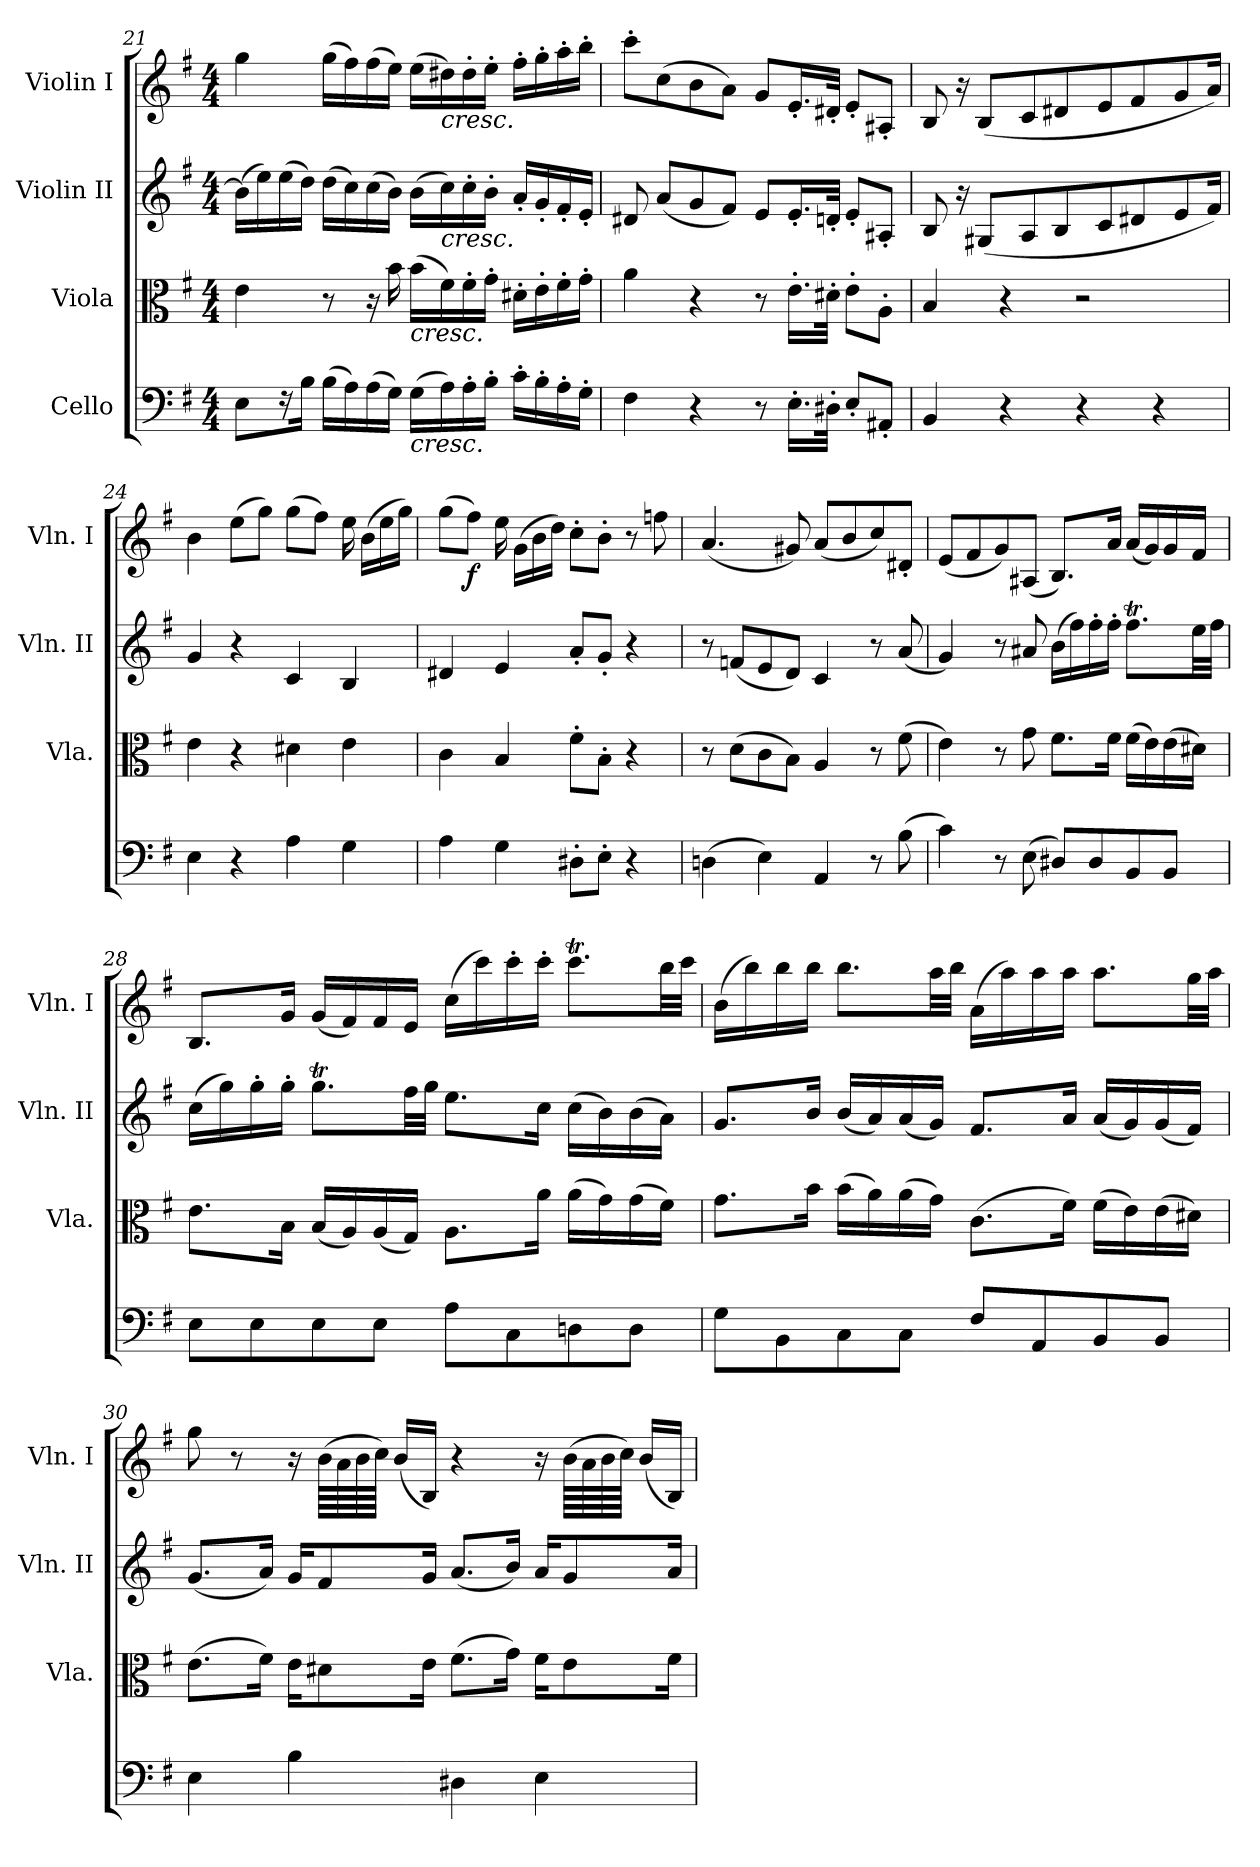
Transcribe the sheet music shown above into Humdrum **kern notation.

**kern	**kern	**kern	**kern	**dynam
*part4	*part3	*part2	*part1	*part1
*staff4	*staff3	*staff2	*staff1	*staff1
*I"Cello	*I"Viola	*I"Violin II	*I"Violin I	*
*	*I'Vla.	*I'Vln. II	*I'Vln. I	*
*clefF4	*clefC3	*clefG2	*clefG2	*
*k[f#]	*k[f#]	*k[f#]	*k[f#]	*
*e:	*e:	*e:	*e:	*
*M4/4	*M4/4	*M4/4	*M4/4	*
=21	=21	=21	=21	=21
8EL	4e	(16bLL]	4gg	.
.	.	16ee)	.	.
16r	.	(16ee	.	.
16BJk	.	16ddJJ)	.	.
(16BLL	8r	(16ddLL	(16ggLL	.
16A)	.	16cc)	16ff#)	.
(16A	16r	(16cc	(16ff#	.
16GJJ)	16b	16bJJ)	16eeJJ)	.
!	!LO:TX:b:i:t=cresc.	!	!	!
!LO:TX:b:i:t=cresc.	!	!	!	!
(16GLL	(16bLL	(16bLL	(16eeLL	.
!	!	!	!LO:TX:b:i:t=cresc.	!
!	!	!LO:TX:b:i:t=cresc.	!	!
16A)	16f#)	16cc)	16dd#X)	.
16A'	16f#'	16cc'	16dd#'	.
16B'JJ	16g'JJ	16b'JJ	16ee'JJ	.
16c'LL	16d#X'LL	16a'LL	16ff#'LL	.
16B'	16e'	16g'	16gg'	.
16A'	16f#'	16f#'	16aa'	.
16G'JJ	16g'JJ	16e'JJ	16bb'JJ	.
=22	=22	=22	=22	=22
4F#	4a	8d#X	8ccc'L	.
.	.	(8aL	(8cc	.
4r	4r	8g	8b	.
.	.	8f#J)	8aJ)	.
8r	8r	8eL	8gL	.
16.E'LL	16.e'LL	16.e'L	16.e'L	.
32D#X'JJk	32d#X'JJk	32dn'JJk	32d#X'JJk	.
8E'L	8e'L	8e'L	8e'L	.
8AA#X'J	8A'J	8A#X'J	8A#X'J	.
=23	=23	=23	=23	=23
4BB	4B	8B	8B	.
.	.	16r	16r	.
.	.	(8G#XL	(8BL	.
4r	4r	.	.	.
.	.	8A	8c	.
.	.	8B	8d#X	.
4r	2r	.	.	.
.	.	8c	8e	.
.	.	8d#X	8f#	.
4r	.	.	.	.
.	.	8e	8g	.
.	.	16f#Jk)	16aJk)	.
=24	=24	=24	=24	=24
4E	4e	4g	4b	.
4r	4r	4r	(8eeL	.
.	.	.	8ggJ)	.
4A	4d#X	4c	(8ggL	.
.	.	.	8ff#J)	.
4G	4e	4B	16ee	.
.	.	.	(16bLL	.
.	.	.	16ee	.
.	.	.	16ggJJ)	.
=25	=25	=25	=25	=25
4A	4c	4d#X	(8ggL	.
.	.	.	8ff#J)	f
4G	4B	4e	16ee	.
.	.	.	(16gLL	.
.	.	.	16b	.
.	.	.	16ddJJ)	.
8D#X'L	8f#'L	8a'L	8cc'L	.
8E'J	8B'J	8g'J	8b'J	.
4r	4r	4r	8r	.
.	.	.	8ffn	.
=26	=26	=26	=26	=26
(4Dn	8r	8r	(4.a	.
.	(8dL	(8fnL	.	.
4E)	8c	8e	.	.
.	8BJ)	8dJ)	8g#X)	.
4AA	4A	4c	(8aL	.
.	.	.	8b	.
8r	8r	8r	8cc)	.
(8B	(8f#	(8a	8d#X'J	.
=27	=27	=27	=27	=27
4c)	4e)	4g)	(8eL	.
.	.	.	8f#	.
8r	8r	8r	8g)	.
(8E	8g	8a#X	(8A#XJ	.
8D#XL)	8.f#L	(16bLL	8.BL)	.
.	.	16ff#)	.	.
8D#	.	16ff#'	.	.
.	16f#Jk	16ff#'JJ	16aJk	.
8BB	(16f#LL	8.ff#tL	(16aLL	.
.	16e)	.	16g)	.
8BBJ	(16e	.	16g	.
.	16d#XJJ)	32eeLL	16f#JJ	.
.	.	32ff#JJJ	.	.
=28	=28	=28	=28	=28
8EL	8.eL	(16ccLL	8.BL	.
.	.	16gg)	.	.
8E	.	16gg'	.	.
.	16BJk	16gg'JJ	16gJk	.
8E	(16BLL	8.ggTL	(16gLL	.
.	16A)	.	16f#)	.
8EJ	(16A	.	16f#	.
.	16GJJ)	32ff#LL	16eJJ	.
.	.	32ggJJJ	.	.
8AL	8.AL	8.eeL	(16ccLL	.
.	.	.	16ccc)	.
8C	.	.	16ccc'	.
.	16aJk	16ccJk	16ccc'JJ	.
8Dn	(16aLL	(16ccLL	8.cccTL	.
.	16g)	16b)	.	.
8DJ	(16g	(16b	.	.
.	16f#JJ)	16aJJ)	32bbLL	.
.	.	.	32cccJJJ	.
=29	=29	=29	=29	=29
8GL	8.gL	8.gL	(16bLL	.
.	.	.	16bb)	.
8BB	.	.	16bb	.
.	16bJk	16bJk	16bbJJ	.
8C	(16bLL	(16bLL	8.bbL	.
.	16a)	16a)	.	.
8CJ	(16a	(16a	.	.
.	16gJJ)	16gJJ)	32aaLL	.
.	.	.	32bbJJJ	.
8F#L	(8.cL	8.f#L	(16aLL	.
.	.	.	16aa)	.
8AA	.	.	16aa	.
.	16f#Jk)	16aJk	16aaJJ	.
8BB	(16f#LL	(16aLL	8.aaL	.
.	16e)	16g)	.	.
8BBJ	(16e	(16g	.	.
.	16d#XJJ)	16f#JJ)	32ggLL	.
.	.	.	32aaJJJ	.
=30	=30	=30	=30	=30
4E	(8.eL	(8.gL	8gg	.
.	.	.	8r	.
.	16f#Jk)	16aJk)	.	.
4B	16eKL	16gKL	16r	.
.	8d#X	8f#	(64bLLLL	.
.	.	.	64a	.
.	.	.	64b	.
.	.	.	64ccJJJJ)	.
.	.	.	(16bLL	.
.	16eJk	16gJk	16BJJ)	.
4D#X	(8.f#L	(8.aL	4r	.
.	16gJk)	16bJk)	.	.
4E	16f#KL	16aKL	16r	.
.	8e	8g	(64bLLLL	.
.	.	.	64a	.
.	.	.	64b	.
.	.	.	64ccJJJJ)	.
.	.	.	(16bLL	.
.	16f#Jk	16aJk	16BJJ)	.
=	=	=	=	=
*-	*-	*-	*-	*-
